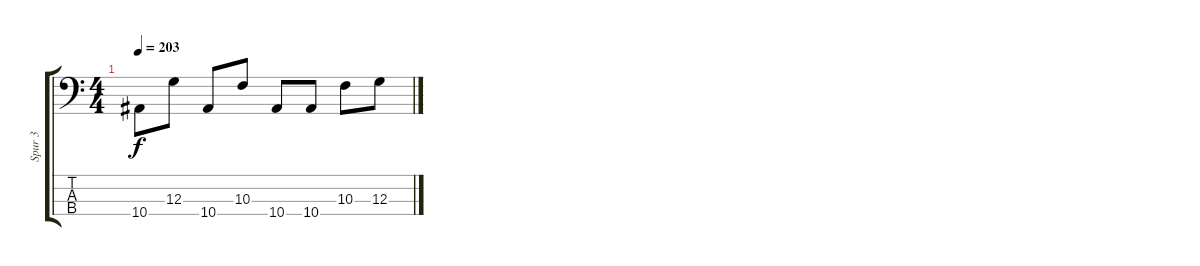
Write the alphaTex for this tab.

\track ("Spur 3" "Spur 3") {instrument electricbasspick}
\staff {score tabs}
\tuning (F2 C2 G1 C1) {hide}
\ts (4 4)
\tempo 203
\clef f4
\ks c
10.4.8{dy f} 12.3.8 10.4.8 10.3.8 10.4.8 10.4.8 10.3.8 12.3.8
